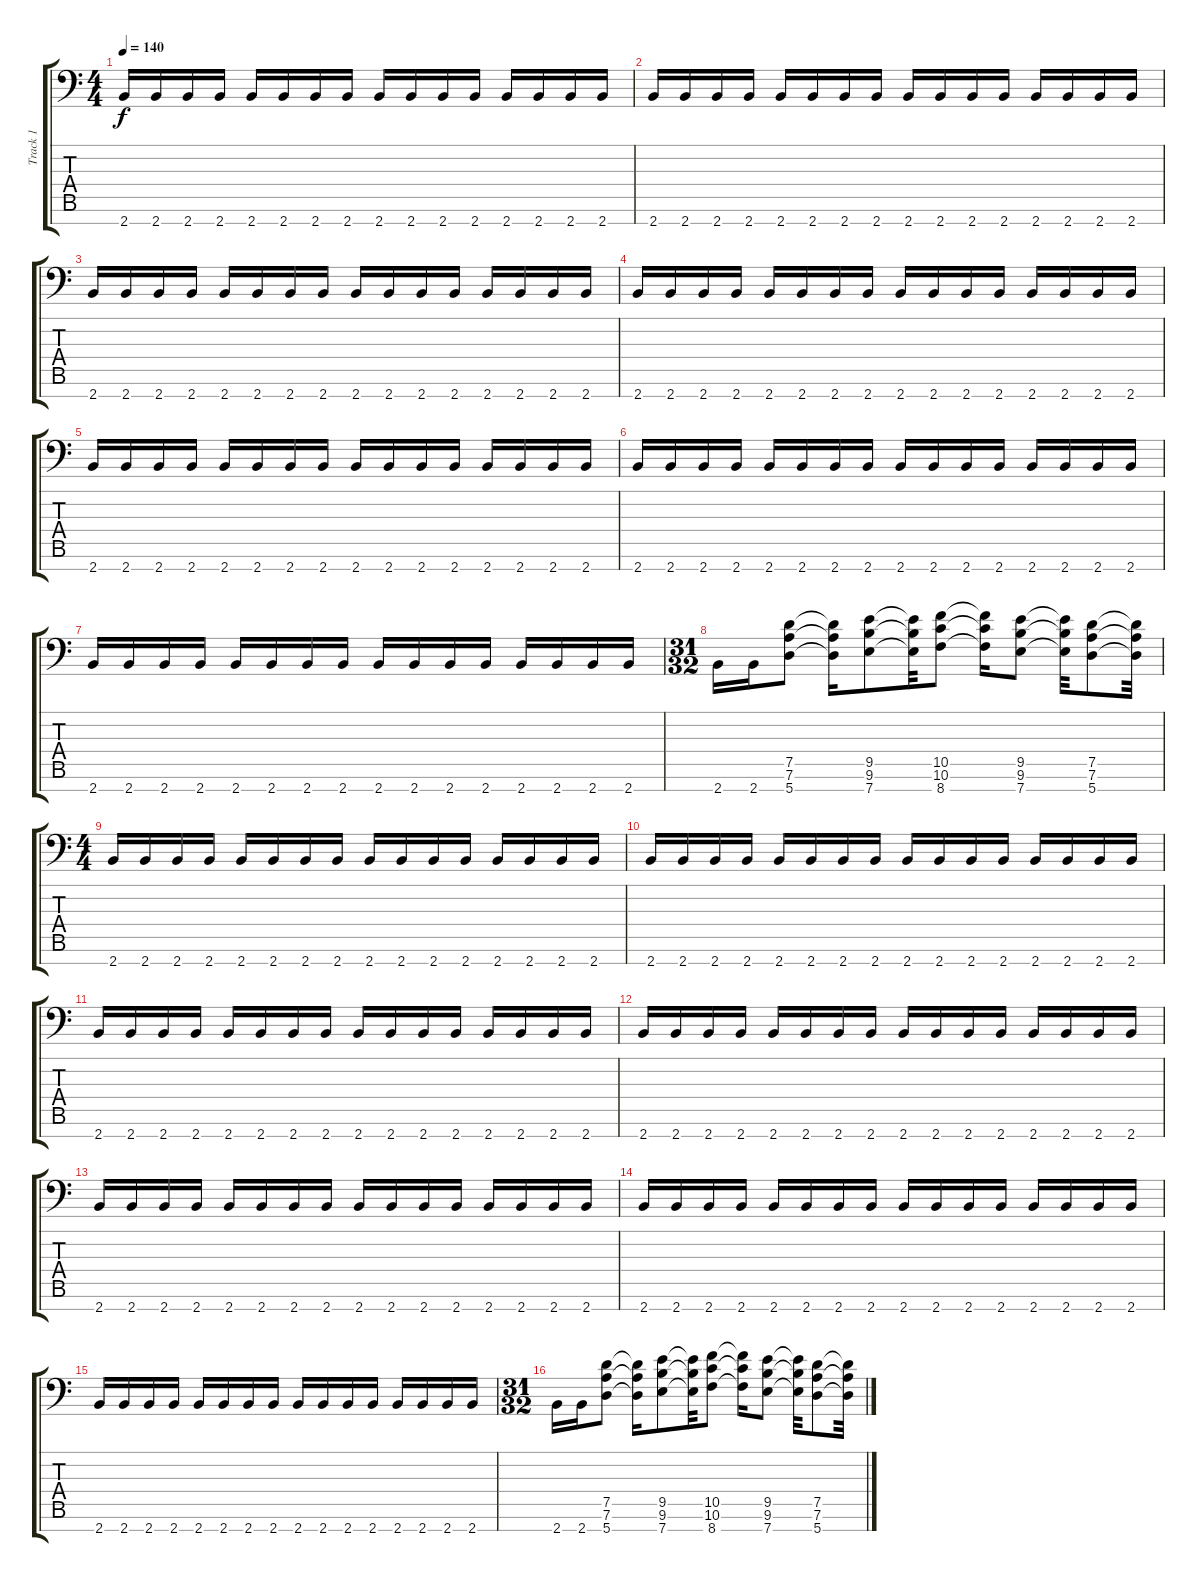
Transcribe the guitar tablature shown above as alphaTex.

\track ("Track 1" "Track 1") {instrument distortionguitar}
\staff {score tabs}
\tuning (D4 A3 F3 C3 G2 D2 A1) {hide}
\ts (4 4)
\tempo 140
\clef f4
\ks c
2.7.16{dy f} 2.7.16 2.7.16 2.7.16 2.7.16 2.7.16 2.7.16 2.7.16 2.7.16 2.7.16 2.7.16 2.7.16 2.7.16 2.7.16 2.7.16 2.7.16 |
2.7.16 2.7.16 2.7.16 2.7.16 2.7.16 2.7.16 2.7.16 2.7.16 2.7.16 2.7.16 2.7.16 2.7.16 2.7.16 2.7.16 2.7.16 2.7.16 |
2.7.16 2.7.16 2.7.16 2.7.16 2.7.16 2.7.16 2.7.16 2.7.16 2.7.16 2.7.16 2.7.16 2.7.16 2.7.16 2.7.16 2.7.16 2.7.16 |
2.7.16 2.7.16 2.7.16 2.7.16 2.7.16 2.7.16 2.7.16 2.7.16 2.7.16 2.7.16 2.7.16 2.7.16 2.7.16 2.7.16 2.7.16 2.7.16 |
2.7.16 2.7.16 2.7.16 2.7.16 2.7.16 2.7.16 2.7.16 2.7.16 2.7.16 2.7.16 2.7.16 2.7.16 2.7.16 2.7.16 2.7.16 2.7.16 |
2.7.16 2.7.16 2.7.16 2.7.16 2.7.16 2.7.16 2.7.16 2.7.16 2.7.16 2.7.16 2.7.16 2.7.16 2.7.16 2.7.16 2.7.16 2.7.16 |
2.7.16 2.7.16 2.7.16 2.7.16 2.7.16 2.7.16 2.7.16 2.7.16 2.7.16 2.7.16 2.7.16 2.7.16 2.7.16 2.7.16 2.7.16 2.7.16 |
\ts (31 32)
2.7.16 2.7.16 (7.5 7.6 5.7).8 (7.5{t} 7.6{t} 5.7{t}).16 (9.5 9.6 7.7).8 (9.5{t} 9.6{t} 7.7{t}).32 (10.5 10.6 8.7).8 (10.5{t} 10.6{t} 8.7{t}).16 (9.5 9.6 7.7).8 (9.5{t} 9.6{t} 7.7{t}).32 (7.5 7.6 5.7).8 (7.5{t} 7.6{t} 5.7{t}).32 |
\ts (4 4)
2.7.16 2.7.16 2.7.16 2.7.16 2.7.16 2.7.16 2.7.16 2.7.16 2.7.16 2.7.16 2.7.16 2.7.16 2.7.16 2.7.16 2.7.16 2.7.16 |
2.7.16 2.7.16 2.7.16 2.7.16 2.7.16 2.7.16 2.7.16 2.7.16 2.7.16 2.7.16 2.7.16 2.7.16 2.7.16 2.7.16 2.7.16 2.7.16 |
2.7.16 2.7.16 2.7.16 2.7.16 2.7.16 2.7.16 2.7.16 2.7.16 2.7.16 2.7.16 2.7.16 2.7.16 2.7.16 2.7.16 2.7.16 2.7.16 |
2.7.16 2.7.16 2.7.16 2.7.16 2.7.16 2.7.16 2.7.16 2.7.16 2.7.16 2.7.16 2.7.16 2.7.16 2.7.16 2.7.16 2.7.16 2.7.16 |
2.7.16 2.7.16 2.7.16 2.7.16 2.7.16 2.7.16 2.7.16 2.7.16 2.7.16 2.7.16 2.7.16 2.7.16 2.7.16 2.7.16 2.7.16 2.7.16 |
2.7.16 2.7.16 2.7.16 2.7.16 2.7.16 2.7.16 2.7.16 2.7.16 2.7.16 2.7.16 2.7.16 2.7.16 2.7.16 2.7.16 2.7.16 2.7.16 |
2.7.16 2.7.16 2.7.16 2.7.16 2.7.16 2.7.16 2.7.16 2.7.16 2.7.16 2.7.16 2.7.16 2.7.16 2.7.16 2.7.16 2.7.16 2.7.16 |
\ts (31 32)
2.7.16 2.7.16 (7.5 7.6 5.7).8 (7.5{t} 7.6{t} 5.7{t}).16 (9.5 9.6 7.7).8 (9.5{t} 9.6{t} 7.7{t}).32 (10.5 10.6 8.7).8 (10.5{t} 10.6{t} 8.7{t}).16 (9.5 9.6 7.7).8 (9.5{t} 9.6{t} 7.7{t}).32 (7.5 7.6 5.7).8 (7.5{t} 7.6{t} 5.7{t}).32
